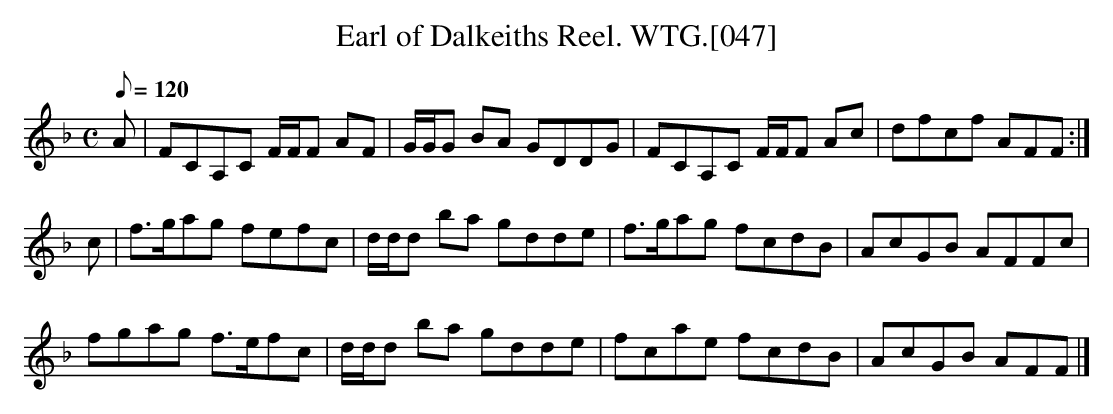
X:1
T:Earl of Dalkeiths Reel. WTG.[047]
M:C
L:1/8
Q:120
K:F
A | FCA,C F/F/F AF | G/G/G BA GDDG | FCA,C F/F/F Ac | dfcf AFF:|
c | f>gag fefc | d/d/d ba gdde | f>gag fcdB | AcGB AFFc |
fgag f>efc | d/d/d ba gdde | fcae fcdB | AcGB AFF|]
